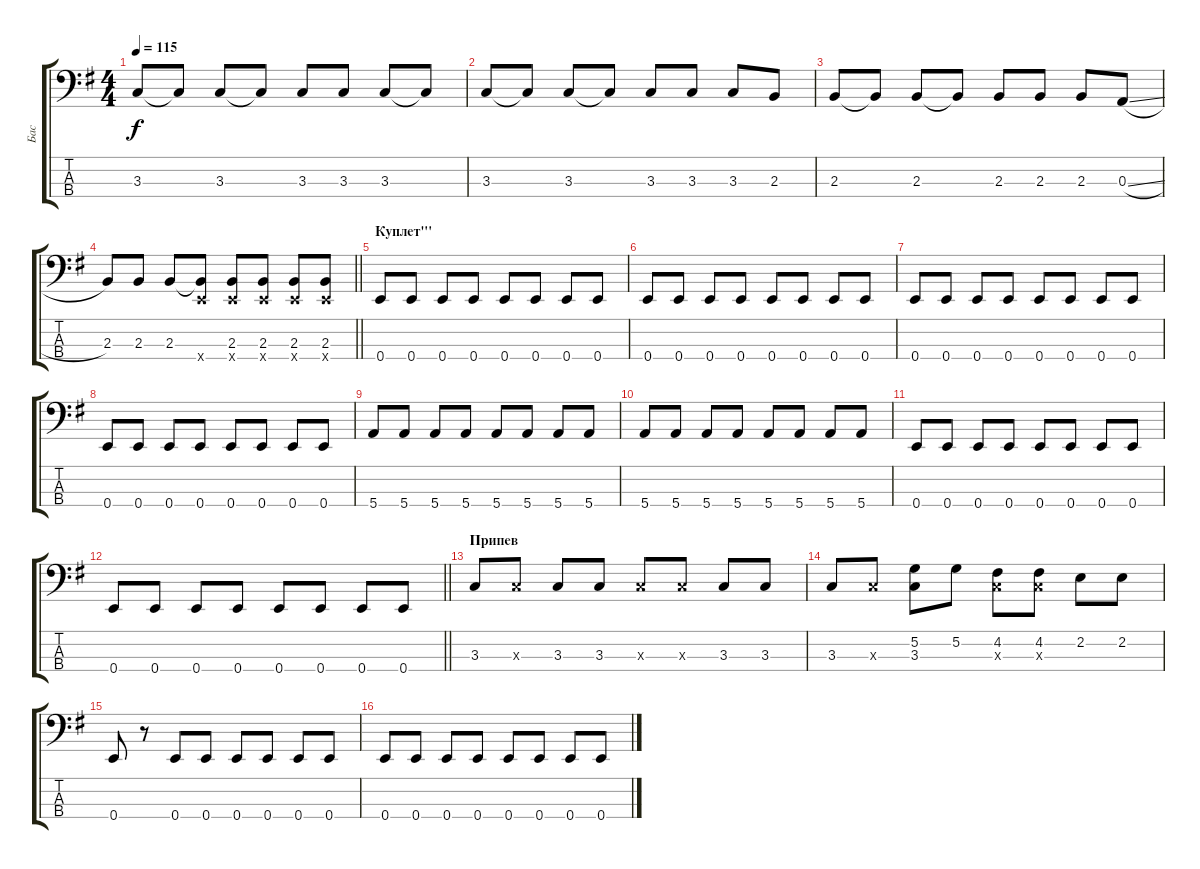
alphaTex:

\track ("Бас" "Бас") {instrument electricbassfinger}
\staff {score tabs}
\tuning (G2 D2 A1 E1) {hide}
\ts (4 4)
\tempo 115
\clef f4
\ks g
3.3.8{dy f} 3.3{t}.8 3.3.8 3.3{t}.8 3.3.8 3.3.8 3.3.8 3.3{t}.8 |
3.3.8 3.3{t}.8 3.3.8 3.3{t}.8 3.3.8 3.3.8 3.3.8 2.3.8 |
2.3.8 2.3{t}.8 2.3.8 2.3{t}.8 2.3.8 2.3.8 2.3.8 0.3{sl}.8 |
\barLineRight lightlight
2.3.8 2.3.8 2.3.8 (2.3{t} 0.4{x}).8 (2.3 0.4{x}).8 (2.3 0.4{x}).8 (2.3 0.4{x}).8 (2.3 0.4{x}).8 |
\section ("" "Куплет'''")
0.4.8 0.4.8 0.4.8 0.4.8 0.4.8 0.4.8 0.4.8 0.4.8 |
0.4.8 0.4.8 0.4.8 0.4.8 0.4.8 0.4.8 0.4.8 0.4.8 |
0.4.8 0.4.8 0.4.8 0.4.8 0.4.8 0.4.8 0.4.8 0.4.8 |
0.4.8 0.4.8 0.4.8 0.4.8 0.4.8 0.4.8 0.4.8 0.4.8 |
5.4.8 5.4.8 5.4.8 5.4.8 5.4.8 5.4.8 5.4.8 5.4.8 |
5.4.8 5.4.8 5.4.8 5.4.8 5.4.8 5.4.8 5.4.8 5.4.8 |
0.4.8 0.4.8 0.4.8 0.4.8 0.4.8 0.4.8 0.4.8 0.4.8 |
\barLineRight lightlight
0.4.8 0.4.8 0.4.8 0.4.8 0.4.8 0.4.8 0.4.8 0.4.8 |
\section ("" "Припев")
3.3.8{instrument electricbassfinger} 3.3{x}.8 3.3.8 3.3.8 3.3{x}.8 3.3{x}.8 3.3.8 3.3.8 |
3.3.8 3.3{x}.8 (5.2 3.3).8 5.2.8 (4.2 3.3{x}).8 (4.2 3.3{x}).8 2.2.8 2.2.8 |
0.4.8 r.8 0.4.8 0.4.8 0.4.8 0.4.8 0.4.8 0.4.8 |
0.4.8 0.4.8 0.4.8 0.4.8 0.4.8 0.4.8 0.4.8 0.4.8
